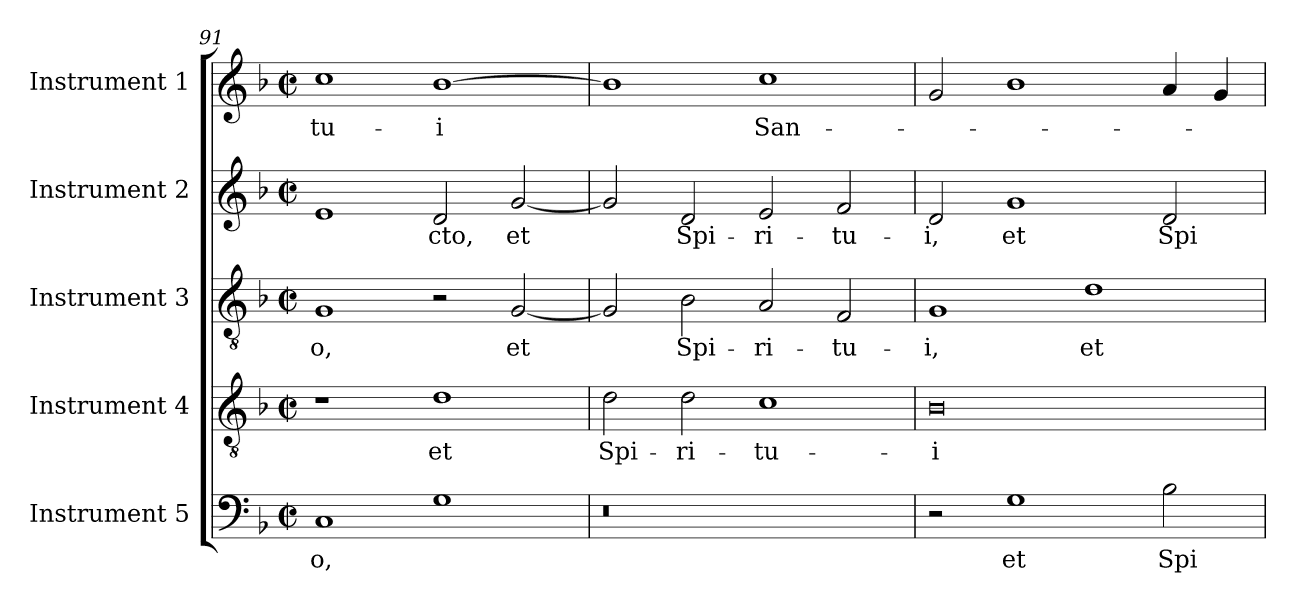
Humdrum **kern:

**kern	**text	**kern	**text	**kern	**text	**kern	**text	**kern	**text
*part5	*part5	*part4	*part4	*part3	*part3	*part2	*part2	*part1	*part1
*staff5	*staff5	*staff4	*staff4	*staff3	*staff3	*staff2	*staff2	*staff1	*staff1
*I"Instrument 5	*	*I"Instrument 4	*	*I"Instrument 3	*	*I"Instrument 2	*	*I"Instrument 1	*
*clefF4	*	*clefGv2	*	*clefGv2	*	*clefG2	*	*clefG2	*
*ITrd-3c-5	*	*	*	*	*	*	*	*ITrd-3c-5	*
*k[b-e-]	*	*k[b-]	*	*k[b-]	*	*k[b-]	*	*k[b-e-]	*
*B-:	*	*F:	*	*F:	*	*F:	*	*B-:	*
*M2/2	*	*M2/2	*	*M2/2	*	*M2/2	*	*M2/2	*
*met(c|)	*	*met(c|)	*	*met(c|)	*	*met(c|)	*	*met(c|)	*
=91	=91	=91	=91	=91	=91	=91	=91	=91	=91
!	!LO:LY:b:cj	!	!	!	!LO:LY:b:cj	!	!	!	!LO:LY:b:cj
1F	-o,	1r	.	1G	-o,	1e	.	1ff	-tu-
!	!	!	!LO:LY:b:cj	!	!	!	!LO:LY:b:cj	!	!LO:LY:b:rj
1c	.	1d	et	2r	.	2d/	-cto,	[>1ee-	-i
!	!	!	!	!	!LO:LY:b:cj	!	!LO:LY:b:cj	!	!
.	.	.	.	[<2G/	et	[<2g/	et	.	.
=92	=92	=92	=92	=92	=92	=92	=92	=92	=92
!	!	!	!LO:LY:b:cj	!	!	!	!	!	!
0r	.	2d\	Spi-	2G/]	.	2g/]	.	1ee-]	.
!	!	!	!LO:LY:b:cj	!	!LO:LY:b:cj	!	!LO:LY:b:cj	!	!
.	.	2d\	-ri-	2B-\	Spi-	2d/	Spi-	.	.
!	!	!	!LO:LY:b:cj	!	!LO:LY:b:cj	!	!LO:LY:b:cj	!	!LO:LY:b
.	.	1c	-tu-	2A/	-ri-	2e/	-ri-	1ff	San-
!	!	!	!	!	!LO:LY:b:cj	!	!LO:LY:b:cj	!	!
.	.	.	.	2F/	-tu-	2f/	-tu-	.	.
=93	=93	=93	=93	=93	=93	=93	=93	=93	=93
!	!	!	!LO:LY:b:rj	!	!LO:LY:b:cj	!	!LO:LY:b:cj	!	!
2r	.	0B-	-i	1G	-i,	2d/	-i,	2cc/	.
!	!LO:LY:b:cj	!	!	!	!	!	!LO:LY:b:cj	!	!
1c	et	.	.	.	.	1g	et	1ee-	.
!	!	!	!	!	!LO:LY:b:cj	!	!	!	!
.	.	.	.	1d	et	.	.	.	.
!	!LO:LY:b:cj	!	!	!	!	!	!LO:LY:b:cj	!	!
2e-\	Spi-	.	.	.	.	2d/	Spi-	4dd/	.
.	.	.	.	.	.	.	.	4cc/	.
=	=	=	=	=	=	=	=	=	=
*-	*-	*-	*-	*-	*-	*-	*-	*-	*-
